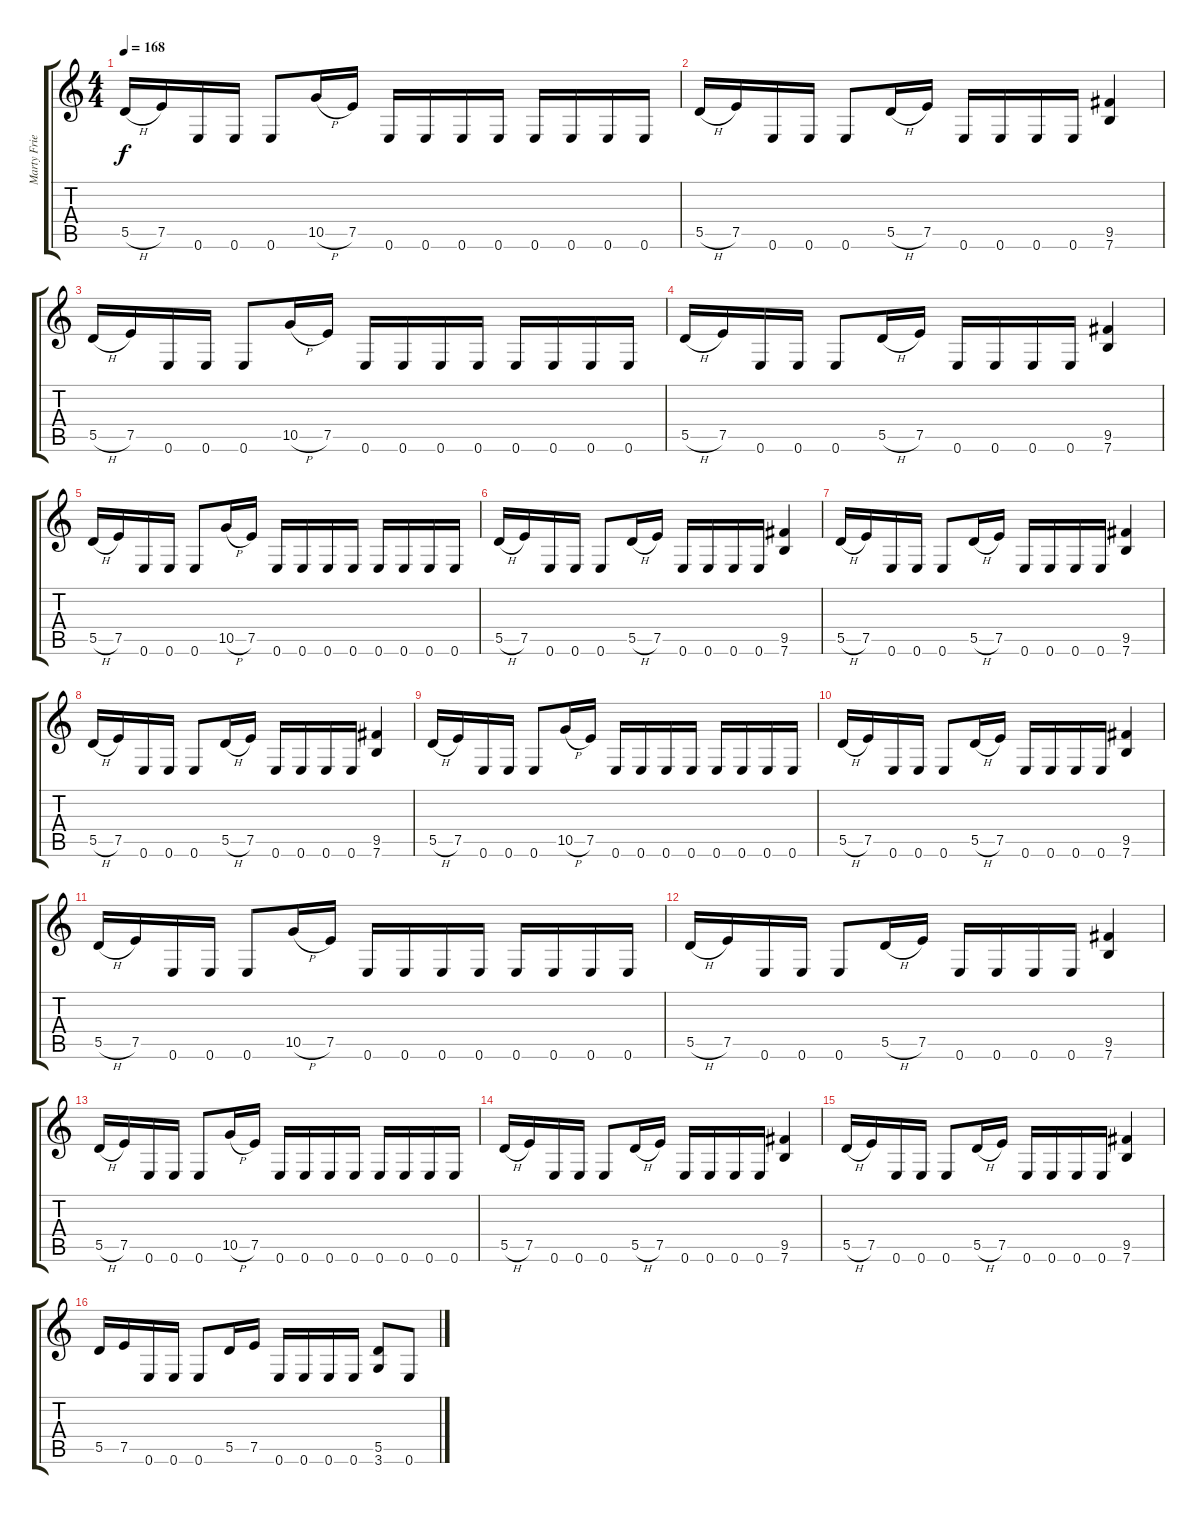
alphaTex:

\track ("Marty Friedman Rhy." "Marty Frie") {instrument distortionguitar}
\staff {score tabs}
\tuning (E4 B3 G3 D3 A2 E2) {hide}
\ts (4 4)
\tempo 168
\clef g2
\ks c
5.5{h}.16{dy f} 7.5.16 0.6.16 0.6.16 0.6.8 10.5{h}.16 7.5.16 0.6.16 0.6.16 0.6.16 0.6.16 0.6.16 0.6.16 0.6.16 0.6.16 |
5.5{h}.16 7.5.16 0.6.16 0.6.16 0.6.8 5.5{h}.16 7.5.16 0.6.16 0.6.16 0.6.16 0.6.16 (9.5 7.6).4 |
5.5{h}.16 7.5.16 0.6.16 0.6.16 0.6.8 10.5{h}.16 7.5.16 0.6.16 0.6.16 0.6.16 0.6.16 0.6.16 0.6.16 0.6.16 0.6.16 |
5.5{h}.16 7.5.16 0.6.16 0.6.16 0.6.8 5.5{h}.16 7.5.16 0.6.16 0.6.16 0.6.16 0.6.16 (9.5 7.6).4 |
5.5{h}.16 7.5.16 0.6.16 0.6.16 0.6.8 10.5{h}.16 7.5.16 0.6.16 0.6.16 0.6.16 0.6.16 0.6.16 0.6.16 0.6.16 0.6.16 |
5.5{h}.16 7.5.16 0.6.16 0.6.16 0.6.8 5.5{h}.16 7.5.16 0.6.16 0.6.16 0.6.16 0.6.16 (9.5 7.6).4 |
5.5{h}.16 7.5.16 0.6.16 0.6.16 0.6.8 5.5{h}.16 7.5.16 0.6.16 0.6.16 0.6.16 0.6.16 (9.5 7.6).4 |
5.5{h}.16 7.5.16 0.6.16 0.6.16 0.6.8 5.5{h}.16 7.5.16 0.6.16 0.6.16 0.6.16 0.6.16 (9.5 7.6).4 |
5.5{h}.16 7.5.16 0.6.16 0.6.16 0.6.8 10.5{h}.16 7.5.16 0.6.16 0.6.16 0.6.16 0.6.16 0.6.16 0.6.16 0.6.16 0.6.16 |
5.5{h}.16 7.5.16 0.6.16 0.6.16 0.6.8 5.5{h}.16 7.5.16 0.6.16 0.6.16 0.6.16 0.6.16 (9.5 7.6).4 |
5.5{h}.16 7.5.16 0.6.16 0.6.16 0.6.8 10.5{h}.16 7.5.16 0.6.16 0.6.16 0.6.16 0.6.16 0.6.16 0.6.16 0.6.16 0.6.16 |
5.5{h}.16 7.5.16 0.6.16 0.6.16 0.6.8 5.5{h}.16 7.5.16 0.6.16 0.6.16 0.6.16 0.6.16 (9.5 7.6).4 |
5.5{h}.16 7.5.16 0.6.16 0.6.16 0.6.8 10.5{h}.16 7.5.16 0.6.16 0.6.16 0.6.16 0.6.16 0.6.16 0.6.16 0.6.16 0.6.16 |
5.5{h}.16 7.5.16 0.6.16 0.6.16 0.6.8 5.5{h}.16 7.5.16 0.6.16 0.6.16 0.6.16 0.6.16 (9.5 7.6).4 |
5.5{h}.16 7.5.16 0.6.16 0.6.16 0.6.8 5.5{h}.16 7.5.16 0.6.16 0.6.16 0.6.16 0.6.16 (9.5 7.6).4 |
5.5.16 7.5.16 0.6.16 0.6.16 0.6.8 5.5.16 7.5.16 0.6.16 0.6.16 0.6.16 0.6.16 (5.5 3.6).8 0.6.8
